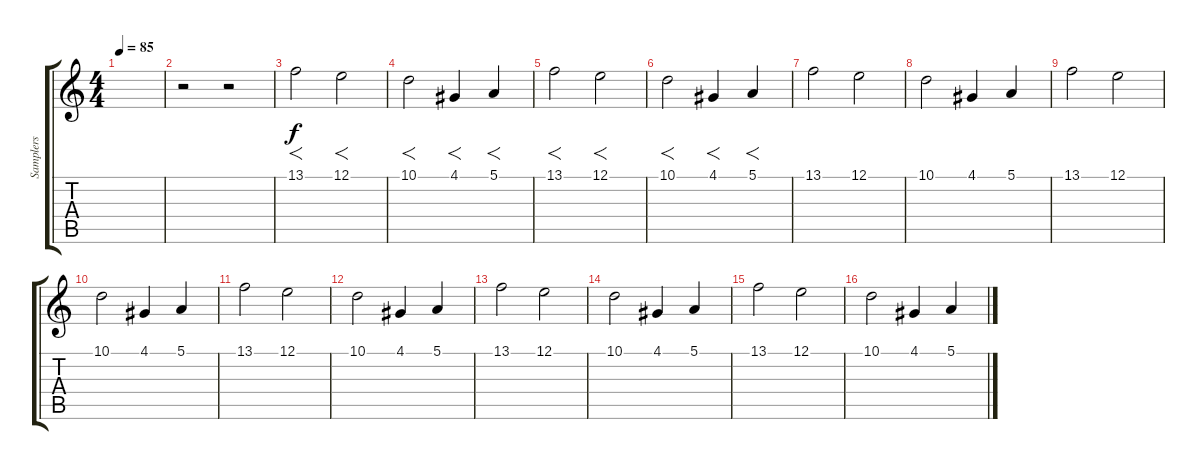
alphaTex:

\track ("Samplers" "Samplers") {instrument synthstrings2}
\staff {score tabs}
\tuning (E4 B3 G3 D3 A2 E2) {hide}
\ts (4 4)
\tempo 85
\clef g2
\ks c
|
r.2{volume 0} r.2{volume 14} |
13.1.2{f} 12.1.2{f} |
10.1.2{f} 4.1.4{f} 5.1.4{f} |
13.1.2{f} 12.1.2{f} |
10.1.2{f} 4.1.4{f} 5.1.4{f} |
13.1.2 12.1.2 |
10.1.2 4.1.4 5.1.4 |
13.1.2 12.1.2 |
10.1.2 4.1.4 5.1.4 |
13.1.2 12.1.2 |
10.1.2 4.1.4 5.1.4 |
13.1.2 12.1.2 |
10.1.2 4.1.4 5.1.4 |
13.1.2 12.1.2 |
10.1.2 4.1.4 5.1.4
